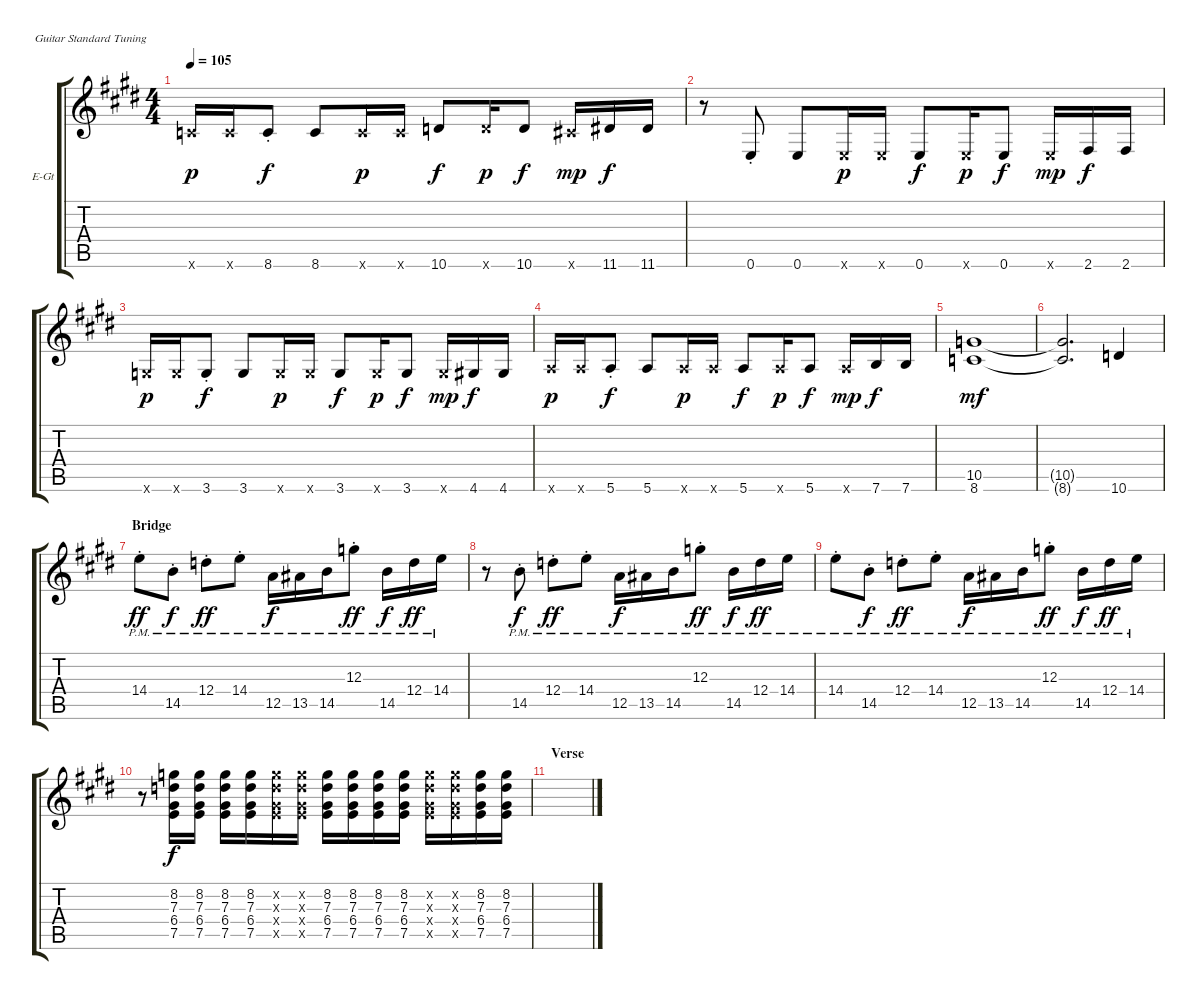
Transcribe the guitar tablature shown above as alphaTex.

\defaultSystemsLayout 4
\bracketExtendMode groupsimilarinstruments
\firstSystemTrackNameOrientation horizontal
\otherSystemsTrackNameOrientation horizontal
\track ("Guitar 1" "E-Gt") {instrument electricguitarclean}
\staff {score tabs}
\tuning (E4 B3 G3 D3 A2 E2)
\ts (4 4)
\tempo 105
\clef g2
\ks e
8.6{x}.16{dy p} 8.6{x}.16 8.6{st}.8{dy f} 8.6.8 8.6{x}.16{dy p} 8.6{x}.16 10.6.8{dy f} 10.6{x}.16{dy p} 10.6.8{dy f} 9.6{x}.16{dy mp} 11.6.16{dy f} 11.6.16 |
r.8 0.6{st}.8 0.6.8 0.6{x}.16{dy p} 0.6{x}.16 0.6.8{dy f} 0.6{x}.16{dy p} 0.6.8{dy f} 0.6{x}.16{dy mp} 2.6.16{dy f} 2.6.16 |
3.6{x}.16{dy p} 3.6{x}.16 3.6{st}.8{dy f} 3.6.8 3.6{x}.16{dy p} 3.6{x}.16 3.6.8{dy f} 3.6{x}.16{dy p} 3.6.8{dy f} 3.6{x}.16{dy mp} 4.6.16{dy f} 4.6.16 |
5.6{x}.16{dy p} 5.6{x}.16 5.6{st}.8{dy f} 5.6.8 5.6{x}.16{dy p} 5.6{x}.16 5.6.8{dy f} 5.6{x}.16{dy p} 5.6.8{dy f} 5.6{x}.16{dy mp} 7.6.16{dy f} 7.6.16 |
(8.6 10.5).1{dy mf} |
(8.6{t} 10.5{t}).2{d} 10.6.4 |
\section ("" "Bridge")
14.4{pm st}.8{dy ff} 14.5{pm st}.8{dy f} 12.4{pm st}.8{dy ff} 14.4{pm st}.8 12.5{pm}.16{dy f} 13.5{pm}.16 14.5{pm}.16 12.3{pm st}.8{dy ff} 14.5{pm}.16{dy f} 12.4{pm}.16{dy ff} 14.4{pm}.16 |
r.8 14.5{pm st}.8{dy f} 12.4{pm st}.8{dy ff} 14.4{pm st}.8 12.5{pm}.16{dy f} 13.5{pm}.16 14.5{pm}.16 12.3{pm st}.8{dy ff} 14.5{pm}.16{dy f} 12.4{pm}.16{dy ff} 14.4{pm}.16 |
14.4{pm st}.8 14.5{pm st}.8{dy f} 12.4{pm st}.8{dy ff} 14.4{pm st}.8 12.5{pm}.16{dy f} 13.5{pm}.16 14.5{pm}.16 12.3{pm st}.8{dy ff} 14.5{pm}.16{dy f} 12.4{pm}.16{dy ff} 14.4{pm}.16 |
r.8 (6.4 7.3 8.2 7.5).16{dy f} (6.4 7.3 8.2 7.5).16 (6.4 7.3 8.2 7.5).16 (6.4 7.3 8.2 7.5).16 (6.4{x} 7.3{x} 8.2{x} 7.5{x}).16 (6.4{x} 7.3{x} 8.2{x} 7.5{x}).16 (6.4 7.3 8.2 7.5).16 (6.4 7.3 8.2 7.5).16 (6.4 7.3 8.2 7.5).16 (6.4 7.3 8.2 7.5).16 (6.4{x} 7.3{x} 8.2{x} 7.5{x}).16 (6.4{x} 7.3{x} 8.2{x} 7.5{x}).16 (6.4 7.3 8.2 7.5).16 (6.4 7.3 8.2 7.5).16 |
\section ("" "Verse")
